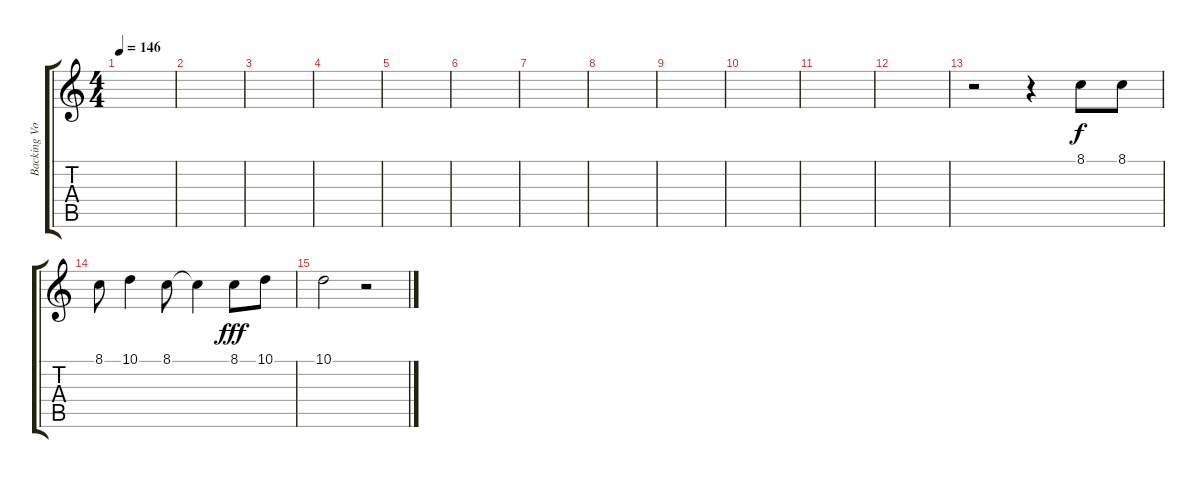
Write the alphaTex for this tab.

\track ("Backing Vocals" "Backing Vo") {instrument lead6voice}
\staff {score tabs}
\tuning (E4 B3 G3 D3 A2 E2) {hide}
\ts (4 4)
\tempo 146
\clef g2
\ks c
|
|
|
|
|
|
|
|
|
|
|
|
r.2 r.4 8.1.8 8.1.8 |
8.1.8 10.1.4 8.1.8 8.1{t}.4{dy f} 8.1.8{dy fff} 10.1.8 |
10.1.2 r.2
